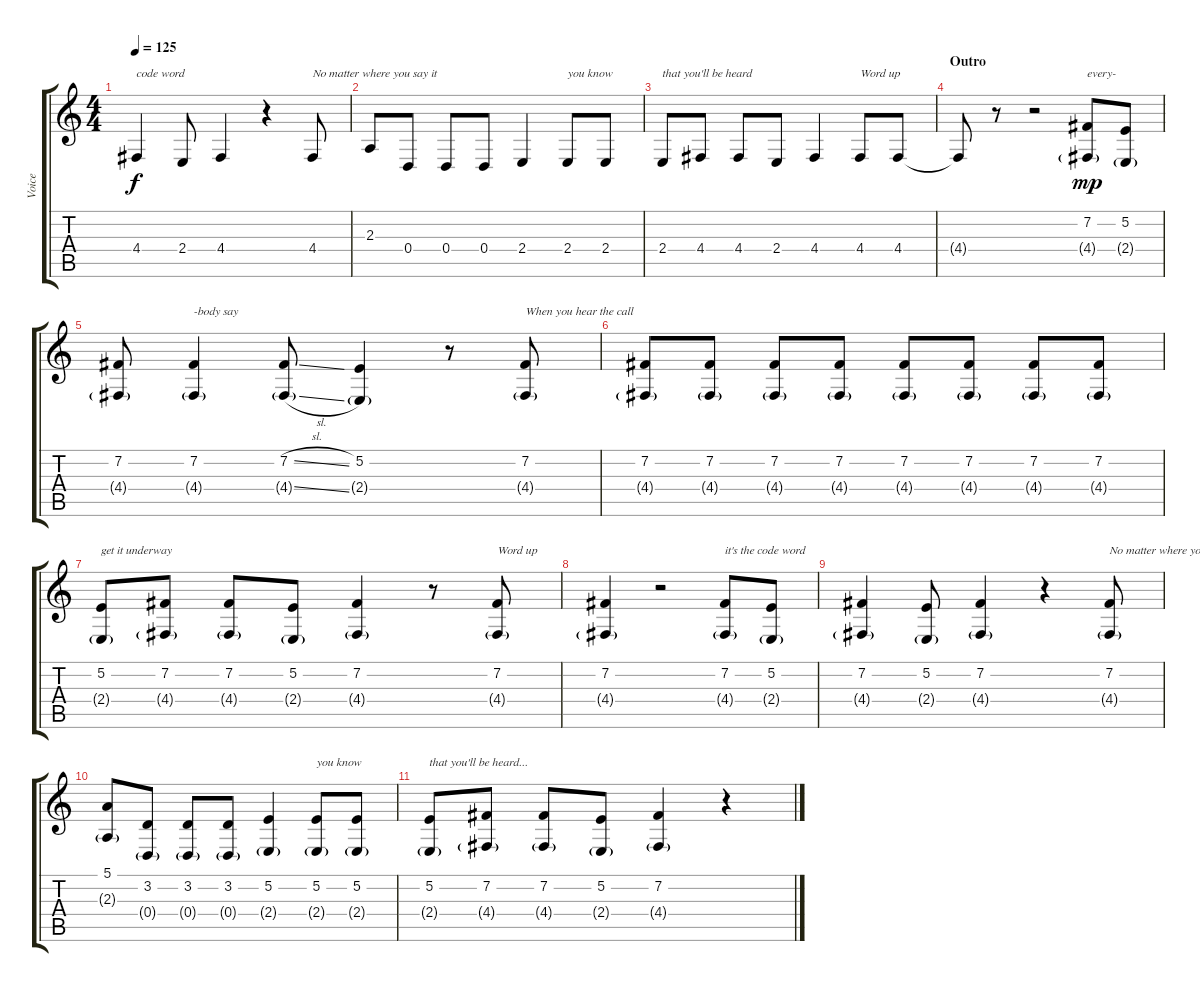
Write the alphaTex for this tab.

\track ("Voice" "Voice") {instrument lead2sawtooth}
\staff {score tabs}
\tuning (E4 B3 G3 D3 A2 D2) {hide}
\ts (4 4)
\tempo 125
\clef g2
\ks c
4.4.4{txt "code word" dy f} 2.4.8 4.4.4 r.4 4.4.8{txt "No matter where you say it"} |
2.3.8 0.4.8 0.4.8 0.4.8 2.4.4 2.4.8{txt "you know "} 2.4.8 |
2.4.8{txt "that you'll be heard "} 4.4.8 4.4.8 2.4.8 4.4.4 4.4.8{txt "Word up"} 4.4.8 |
\section ("" "Outro")
4.4{t}.8 r.8 r.2 (7.2 4.4{g}).8{txt "every-" dy mp} (5.2 2.4{g}).8 |
(7.2 4.4{g}).8 (7.2 4.4{g}).4{txt "-body say "} (7.2{sl} 4.4{sl g}).8 (5.2 2.4{g}).4 r.8 (7.2 4.4{g}).8{txt "When you hear the call "} |
(7.2 4.4{g}).8 (7.2 4.4{g}).8 (7.2 4.4{g}).8 (7.2 4.4{g}).8 (7.2 4.4{g}).8 (7.2 4.4{g}).8 (7.2 4.4{g}).8 (7.2 4.4{g}).8 |
(5.2 2.4{g}).8{txt "get it underway "} (7.2 4.4{g}).8 (7.2 4.4{g}).8 (5.2 2.4{g}).8 (7.2 4.4{g}).4 r.8 (7.2 4.4{g}).8{txt "Word up"} |
(7.2 4.4{g}).4 r.2 (7.2 4.4{g}).8{txt "it's the code word"} (5.2 2.4{g}).8 |
(7.2 4.4{g}).4 (5.2 2.4{g}).8 (7.2 4.4{g}).4 r.4 (7.2 4.4{g}).8{txt "No matter where you say it"} |
(5.1 2.3{g}).8 (3.2 0.4{g}).8 (3.2 0.4{g}).8 (3.2 0.4{g}).8 (5.2 2.4{g}).4 (5.2 2.4{g}).8{txt "you know "} (5.2 2.4{g}).8 |
(5.2 2.4{g}).8{txt "that you'll be heard..."} (7.2 4.4{g}).8 (7.2 4.4{g}).8 (5.2 2.4{g}).8 (7.2 4.4{g}).4 r.4
